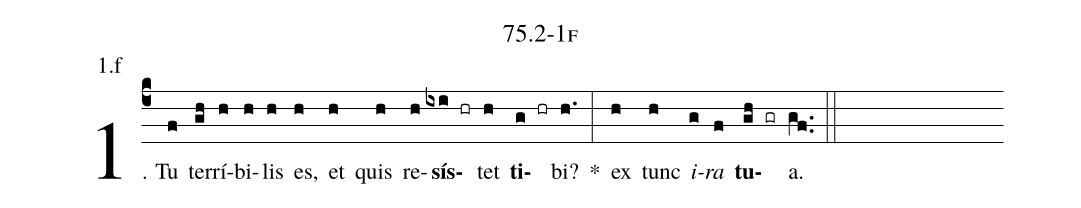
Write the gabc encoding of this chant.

name: 75.2-1f;
annotation: 1.f;
%%
(c4)1. Tu(f) ter(gh)rí(h)bi(h)lis(h) es,(h) et(h) quis(h) re(h)<b>sís</b>(ixi hr)tet(h) <b>ti</b>(g hr)bi?(h.) *(:) ex(h) tunc(h) <i>i</i>(g)<i>ra</i>(f) <b>tu</b>(gh gr)a.(gf..) (::)


%E(h) u(h) o(g) u(f) a(gh) e.(gf..) (::)
